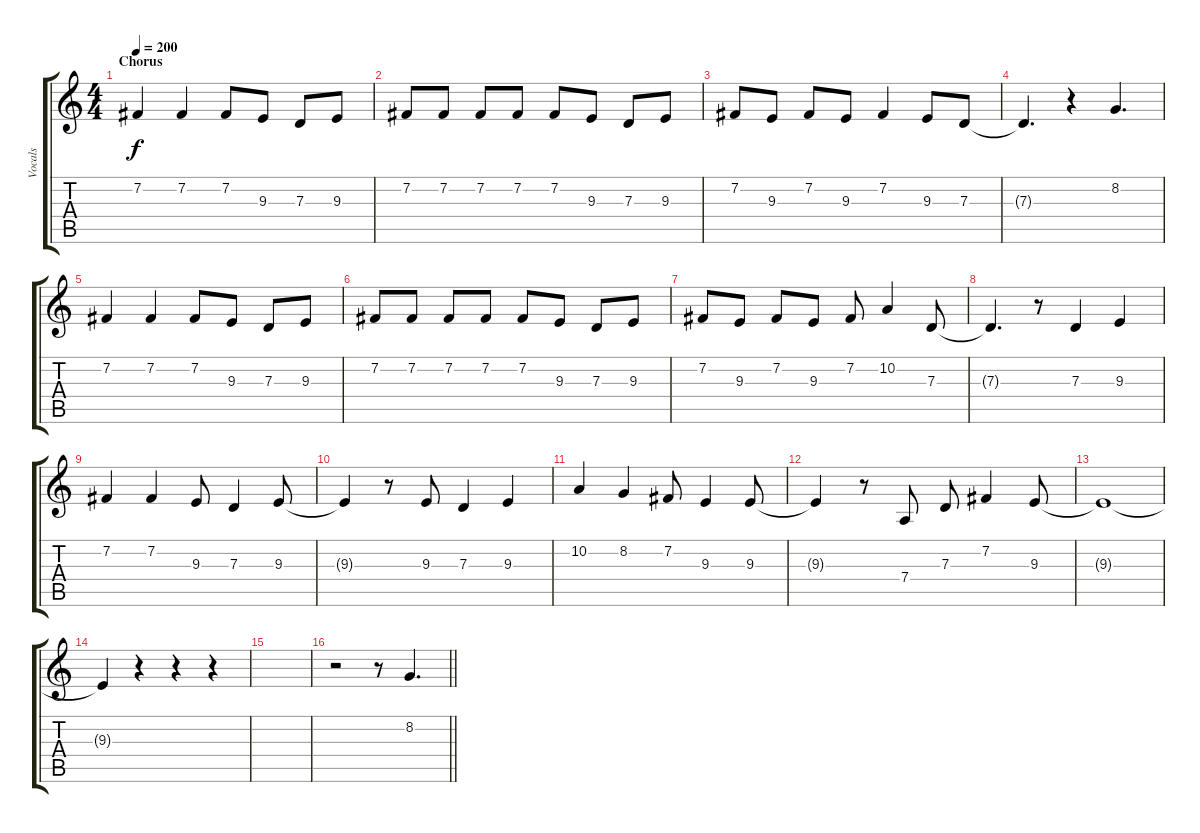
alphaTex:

\track ("Vocals" "Vocals") {instrument altosax}
\staff {score tabs}
\tuning (E4 B3 G3 D3 A2 E2) {hide}
\ts (4 4)
\section ("" "Chorus")
\tempo 200
\clef g2
\ks c
7.2.4{dy f} 7.2.4 7.2.8 9.3.8 7.3.8 9.3.8 |
7.2.8 7.2.8 7.2.8 7.2.8 7.2.8 9.3.8 7.3.8 9.3.8 |
7.2.8 9.3.8 7.2.8 9.3.8 7.2.4 9.3.8 7.3.8 |
7.3{t}.4{d} r.4 8.2.4{d} |
7.2.4 7.2.4 7.2.8 9.3.8 7.3.8 9.3.8 |
7.2.8 7.2.8 7.2.8 7.2.8 7.2.8 9.3.8 7.3.8 9.3.8 |
7.2.8 9.3.8 7.2.8 9.3.8 7.2.8 10.2.4 7.3.8 |
7.3{t}.4{d} r.8 7.3.4 9.3.4 |
7.2.4 7.2.4 9.3.8 7.3.4 9.3.8 |
9.3{t}.4 r.8 9.3.8 7.3.4 9.3.4 |
10.2.4 8.2.4 7.2.8 9.3.4 9.3.8 |
9.3{t}.4 r.8 7.4.8 7.3.8 7.2.4 9.3.8 |
9.3{t}.1 |
9.3{t}.4 r.4 r.4 r.4 |
|
\barLineRight lightlight
r.2 r.8 8.2.4{d}
